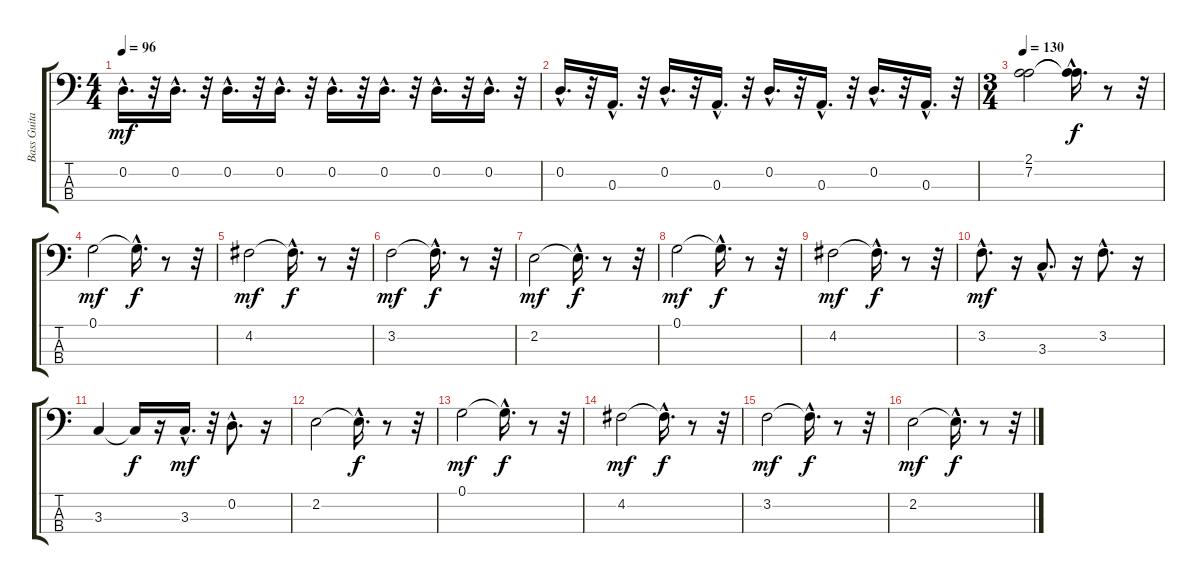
\track ("Bass Guitar (P36)" "Bass Guita") {instrument fretlessbass}
\staff {score tabs}
\tuning (G2 D2 A1 E1) {hide}
\ts (4 4)
\tempo 96
\clef f4
\ks c
0.2{hac}.16{d dy mf} r.32 0.2{hac}.16{d} r.32 0.2{hac}.16{d} r.32 0.2{hac}.16{d} r.32 0.2{hac}.16{d} r.32 0.2{hac}.16{d} r.32 0.2{hac}.16{d} r.32 0.2{hac}.16{d} r.32 |
0.2{hac}.16{d} r.32 0.3{hac}.16{d} r.32 0.2{hac}.16{d} r.32 0.3{hac}.16{d} r.32 0.2{hac}.16{d} r.32 0.3{hac}.16{d} r.32 0.2{hac}.16{d} r.32 0.3{hac}.16{d} r.32 |
\ts (3 4)
\tempo 130
(2.1 7.2).2 (2.1{hac t} 7.2{hac t}).16{d dy f} r.8 r.32 |
0.1.2{dy mf} 0.1{hac t}.16{d dy f} r.8 r.32 |
4.2.2{dy mf} 4.2{hac t}.16{d dy f} r.8 r.32 |
3.2.2{dy mf} 3.2{hac t}.16{d dy f} r.8 r.32 |
2.2.2{dy mf} 2.2{hac t}.16{d dy f} r.8 r.32 |
0.1.2{dy mf} 0.1{hac t}.16{d dy f} r.8 r.32 |
4.2.2{dy mf} 4.2{hac t}.16{d dy f} r.8 r.32 |
3.2{hac}.8{d dy mf} r.16 3.3{hac}.8{d} r.16 3.2{hac}.8{d} r.16 |
3.3.4 3.3{t}.16{dy f} r.16 3.3{hac}.16{d dy mf} r.32 0.2{hac}.8{d} r.16 |
2.2.2 2.2{hac t}.16{d dy f} r.8 r.32 |
0.1.2{dy mf} 0.1{hac t}.16{d dy f} r.8 r.32 |
4.2.2{dy mf} 4.2{hac t}.16{d dy f} r.8 r.32 |
3.2.2{dy mf} 3.2{hac t}.16{d dy f} r.8 r.32 |
2.2.2{dy mf} 2.2{hac t}.16{d dy f} r.8 r.32
